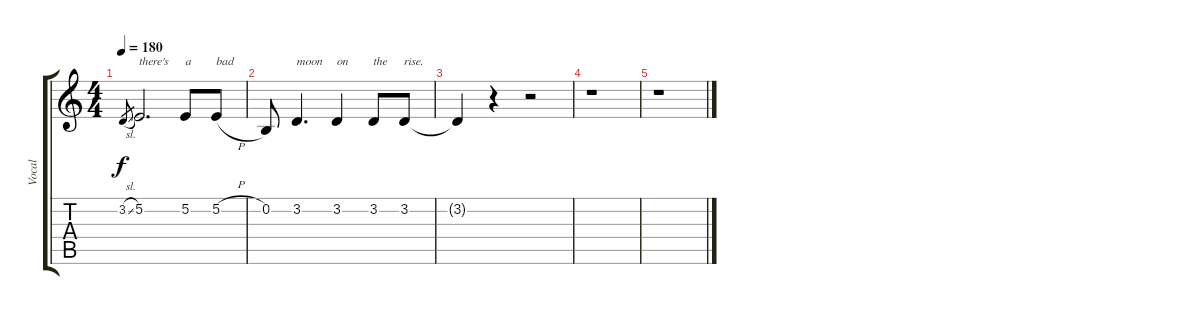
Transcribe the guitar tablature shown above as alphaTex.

\track ("Vocal" "Vocal") {instrument altosax}
\staff {score tabs}
\tuning (E4 B3 G3 D3 A2 E2) {hide}
\ts (4 4)
\tempo 180
\clef g2
\ks c
3.2{sl}.8{gr dy f} 5.2.2{d txt "there's"} 5.2.8{txt "a "} 5.2{h}.8{txt "bad"} |
0.2.8 3.2.4{d txt "moon"} 3.2.4{txt "on"} 3.2.8{txt "the"} 3.2.8{txt "rise."} |
3.2{t}.4 r.4 r.2 |
r.1 |
r.1
